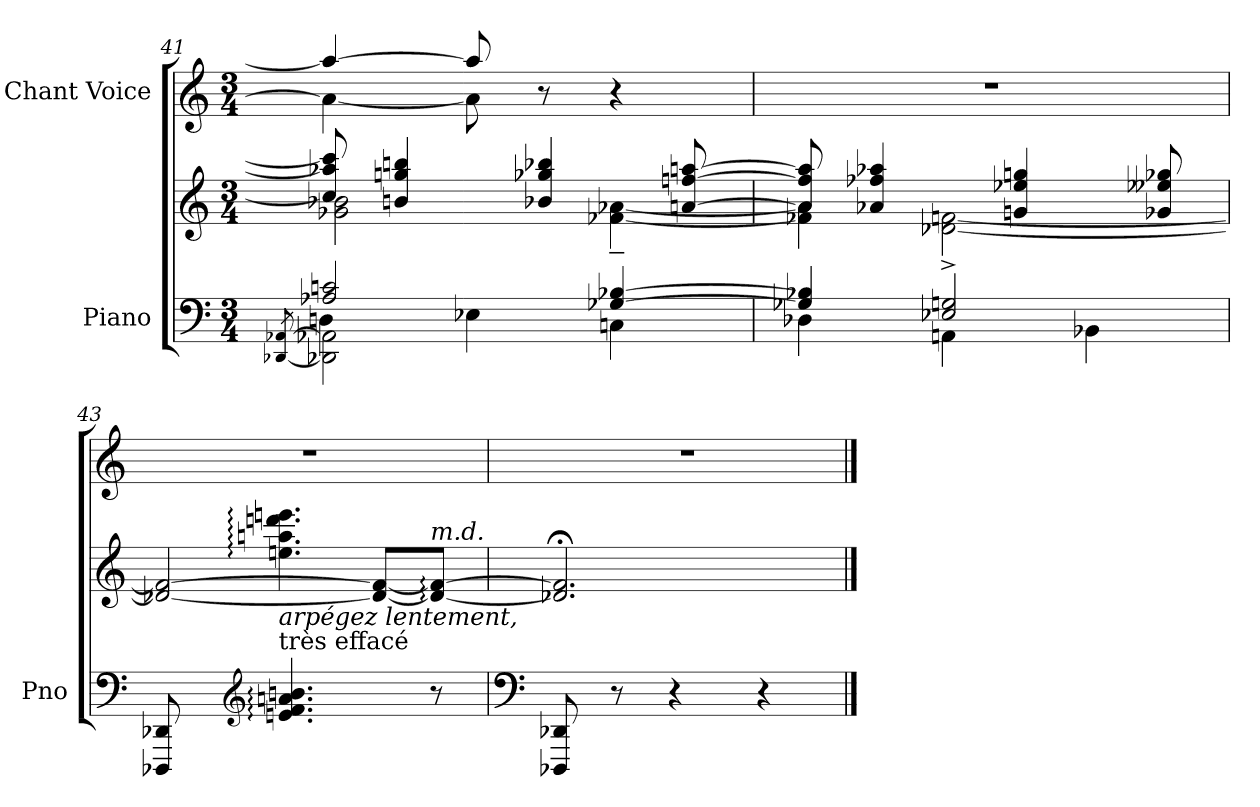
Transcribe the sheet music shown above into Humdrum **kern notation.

**kern	**kern	**kern
*part2	*part2	*part1
*staff3	*staff2	*staff1
*I"Piano	*	*I"Chant Voice
*I'Pno	*	*
*clefF4	*clefG2	*clefG2
*k[]	*k[]	*k[]
*M3/4	*M3/4	*M3/4
=41	=41	=41
*^	*	*
.	[8qDD-X/ [8qAA-X/	.	.
*	*^	*^	*^
2A-X/ 2cn/	2DD-X\] 2AA-X\]	4Dn\	8cc/] 8aa-X/] 8ccc/]	2g-X\ 2b-X\	4aa-/_	4a-\_
.	.	.	4bn/ 4ggn/ 4bbn/	.	.	.
.	.	4E-X\	.	.	8aa-/]	8a-\]
.	.	.	4b-X/ 4gg-X/ 4bb-X/	.	8r	8ryy
[4G-X/ [4B-X/	4Cn\	4ryy	.	[4f-X\~ [4a-X\~	4r	4ryy
.	.	.	[8an/ [8ffn/ [8aan/	.	.	.
*	*v	*v	*	*	*v	*v
!!LO:LB:g=z
=42	=42	=42	=42	=42
4G-X/] 4B-X/]	4D-X\	8a/] 8ff/] 8aa/]	4f-X\] 4a-\]	2.r
.	.	4a-X/ 4ff-X/ 4aa-X/	.	.
2E-X/ 2Gn/	4AAn\	.	[2d-X\^ [2fn\^	.
.	.	4gn/ 4ee-X/ 4ggn/	.	.
.	4BB-X\	.	.	.
.	.	8g-X/ 8ee--X/ 8gg-X/	.	.
*v	*v	*	*	*
=43	=43	=43	=43
*	*	*	*MM50
8DDD-X/ 8DD-X/	4rffyy	2d-X/_ 2f/_	2.r
8ryy	.	.	.
*clefG2	*	*	*
!	!LO:TX:b:i:t=arpégez lentement,	!	!
!	!LO:TX:b:t=très effacé	!	!
4.en/: 4.f/: 4.an/: 4.bn/:	4.een\: 4.aan\: 4.dddn\: 4.eeen\:	.	.
.	.	8d-/_ 8f/_L	.
!	!LO:TX:a:i:t=m.d.	!	!
8r	8ryy	8d-/_: 8f/_:J	.
*	*v	*v	*
=44	=44	=44
*clefF4	*	*
8DDD-X/ 8DD-X/	2.d-X/];< 2.f/];<	2.r
8r	.	.
4r	.	.
4r	.	.
==	==	==
*-	*-	*-
